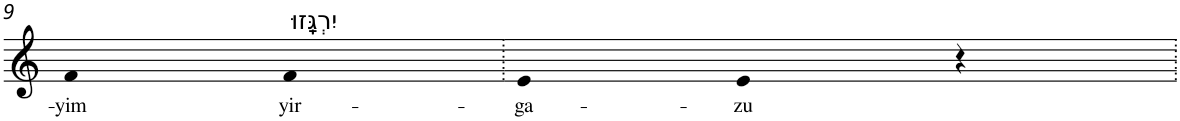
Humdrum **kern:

**kern	**text
*part1	*part1
*staff1	*staff1
*I"Piano	*
*I'Pno	*
!!LO:PB:g=z
*clefG2	*
*k[]	*
=9	=9
!	!LO:LY:b
4f	-yim
!LO:TX:a:t=יִרְגָּֽזוּ	!
!	!LO:LY:b
4f	yir-
=10.	=10.
!	!LO:LY:b
4e	-ga-
!	!LO:LY:b
4e	-zu
4r	.
=.	=.
*-	*-
